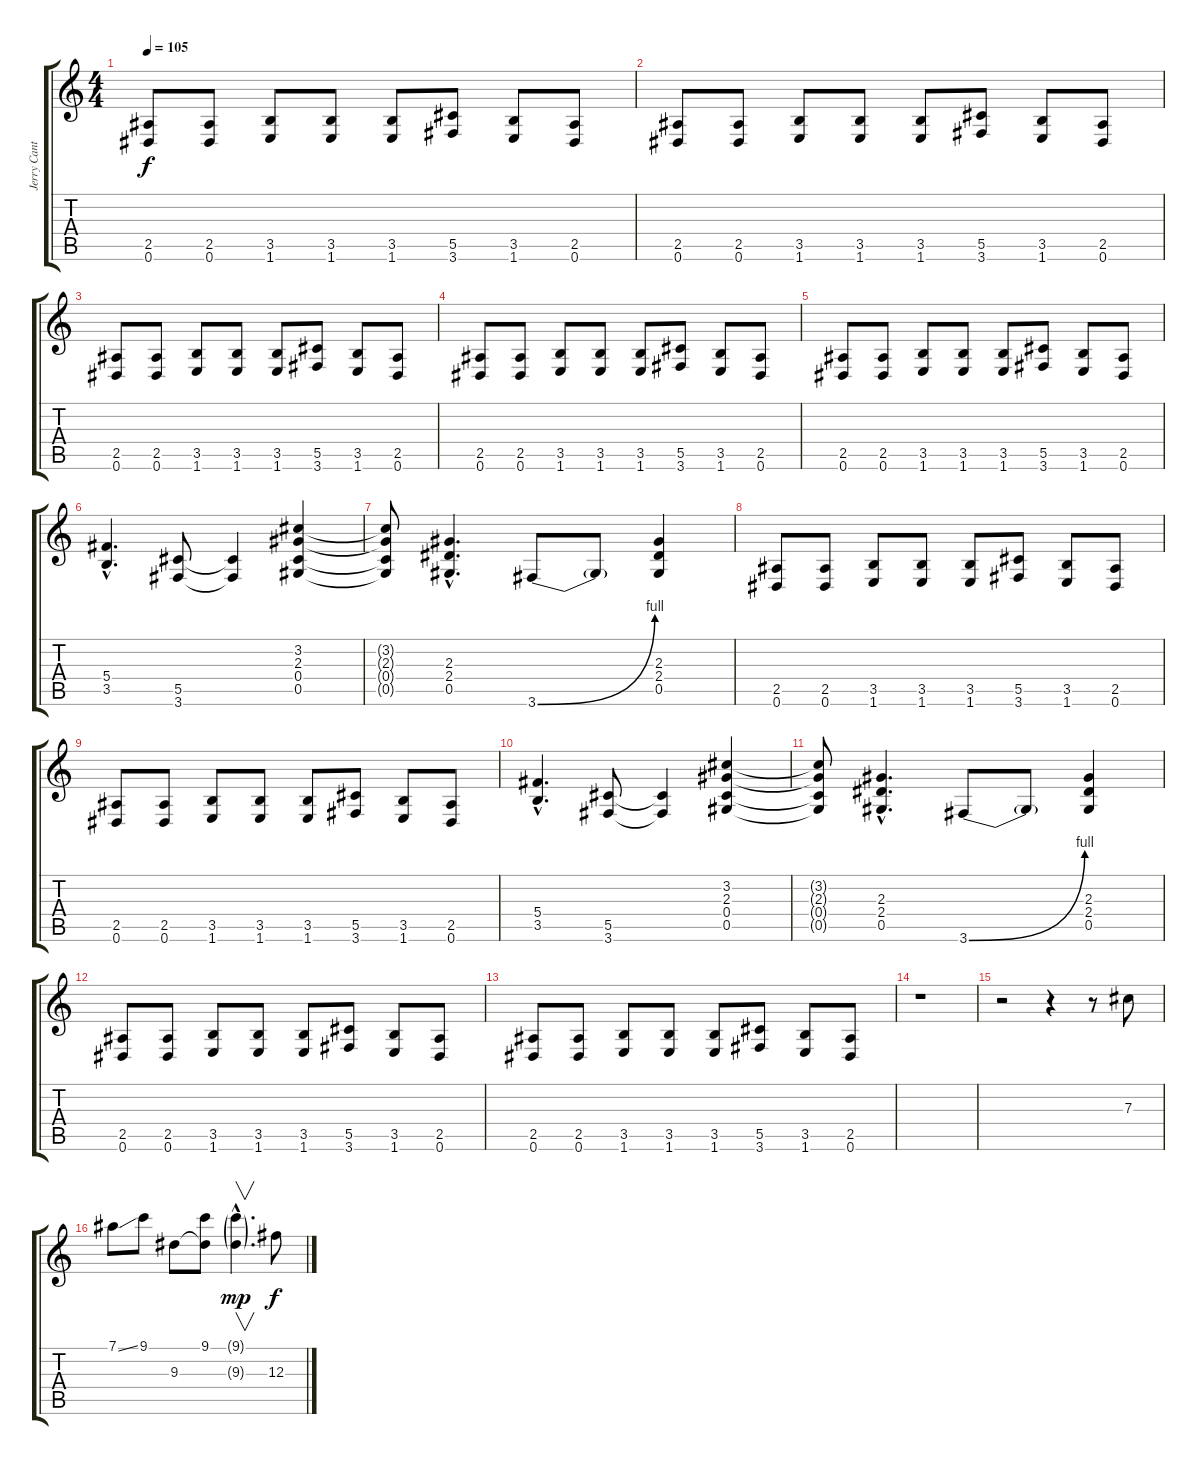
\track ("Jerry Cantrell- Guitar 2" "Jerry Cant") {instrument distortionguitar}
\staff {score tabs}
\tuning (Eb4 Bb3 Gb3 Db3 Ab2 Eb2) {hide}
\ts (4 4)
\tempo 105
\clef g2
\ks c
(2.5 0.6).8{dy f} (2.5 0.6).8 (3.5 1.6).8 (3.5 1.6).8 (3.5 1.6).8 (5.5 3.6).8 (3.5 1.6).8 (2.5 0.6).8 |
(2.5 0.6).8 (2.5 0.6).8 (3.5 1.6).8 (3.5 1.6).8 (3.5 1.6).8 (5.5 3.6).8 (3.5 1.6).8 (2.5 0.6).8 |
(2.5 0.6).8 (2.5 0.6).8 (3.5 1.6).8 (3.5 1.6).8 (3.5 1.6).8 (5.5 3.6).8 (3.5 1.6).8 (2.5 0.6).8 |
(2.5 0.6).8 (2.5 0.6).8 (3.5 1.6).8 (3.5 1.6).8 (3.5 1.6).8 (5.5 3.6).8 (3.5 1.6).8 (2.5 0.6).8 |
(2.5 0.6).8 (2.5 0.6).8 (3.5 1.6).8 (3.5 1.6).8 (3.5 1.6).8 (5.5 3.6).8 (3.5 1.6).8 (2.5 0.6).8 |
(5.4{hac} 3.5{hac}).4{d} (5.5 3.6).8 (5.5{t} 3.6{t}).4 (3.2 2.3 0.4 0.5).4 |
(3.2{t} 2.3{t} 0.4{t} 0.5{t}).8 (2.3{hac} 2.4{hac} 0.5{hac}).4{d} 3.6{be (bend 0 0 60 4)}.8 3.6{t}.8 (2.3 2.4 0.5).4 |
(2.5 0.6).8 (2.5 0.6).8 (3.5 1.6).8 (3.5 1.6).8 (3.5 1.6).8 (5.5 3.6).8 (3.5 1.6).8 (2.5 0.6).8 |
(2.5 0.6).8 (2.5 0.6).8 (3.5 1.6).8 (3.5 1.6).8 (3.5 1.6).8 (5.5 3.6).8 (3.5 1.6).8 (2.5 0.6).8 |
(5.4{hac} 3.5{hac}).4{d} (5.5 3.6).8 (5.5{t} 3.6{t}).4 (3.2 2.3 0.4 0.5).4 |
(3.2{t} 2.3{t} 0.4{t} 0.5{t}).8 (2.3{hac} 2.4{hac} 0.5{hac}).4{d} 3.6{be (bend 0 0 60 4)}.8 3.6{t}.8 (2.3 2.4 0.5).4 |
(2.5 0.6).8 (2.5 0.6).8 (3.5 1.6).8 (3.5 1.6).8 (3.5 1.6).8 (5.5 3.6).8 (3.5 1.6).8 (2.5 0.6).8 |
(2.5 0.6).8 (2.5 0.6).8 (3.5 1.6).8 (3.5 1.6).8 (3.5 1.6).8 (5.5 3.6).8 (3.5 1.6).8 (2.5 0.6).8 |
r.1{volume 15} |
r.2 r.4 r.8 7.3.8 |
7.1{ss}.8 9.1.8 9.3.8 (9.1 9.3{t}).8 (9.1{g hac} 9.3{g hac}).4{v d dy mp} 12.3.8{dy f}
